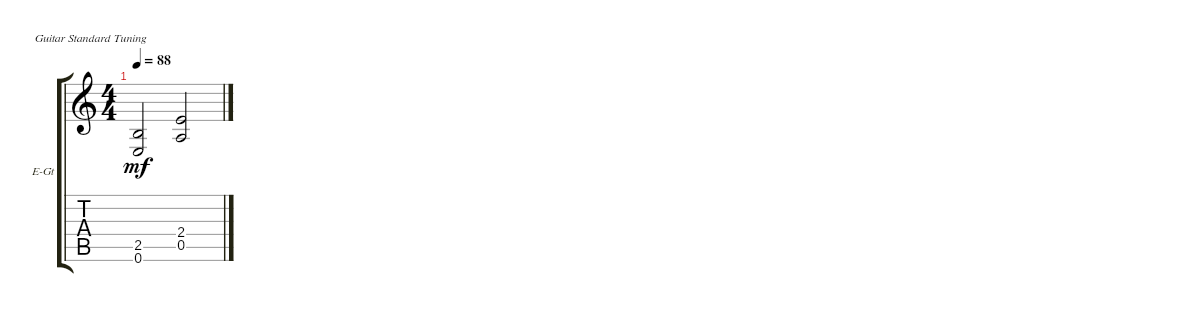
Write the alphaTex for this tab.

\defaultSystemsLayout 4
\bracketExtendMode groupsimilarinstruments
\firstSystemTrackNameOrientation horizontal
\otherSystemsTrackNameOrientation horizontal
\track ("Electric Guitar" "E-Gt") {instrument overdrivenguitar}
\staff {score tabs}
\tuning (E4 B3 G3 D3 A2 E2)
\ts (4 4)
\tempo 88
\clef g2
\ks c
(0.6 2.5).2{dy mf} (0.5 2.4).2
